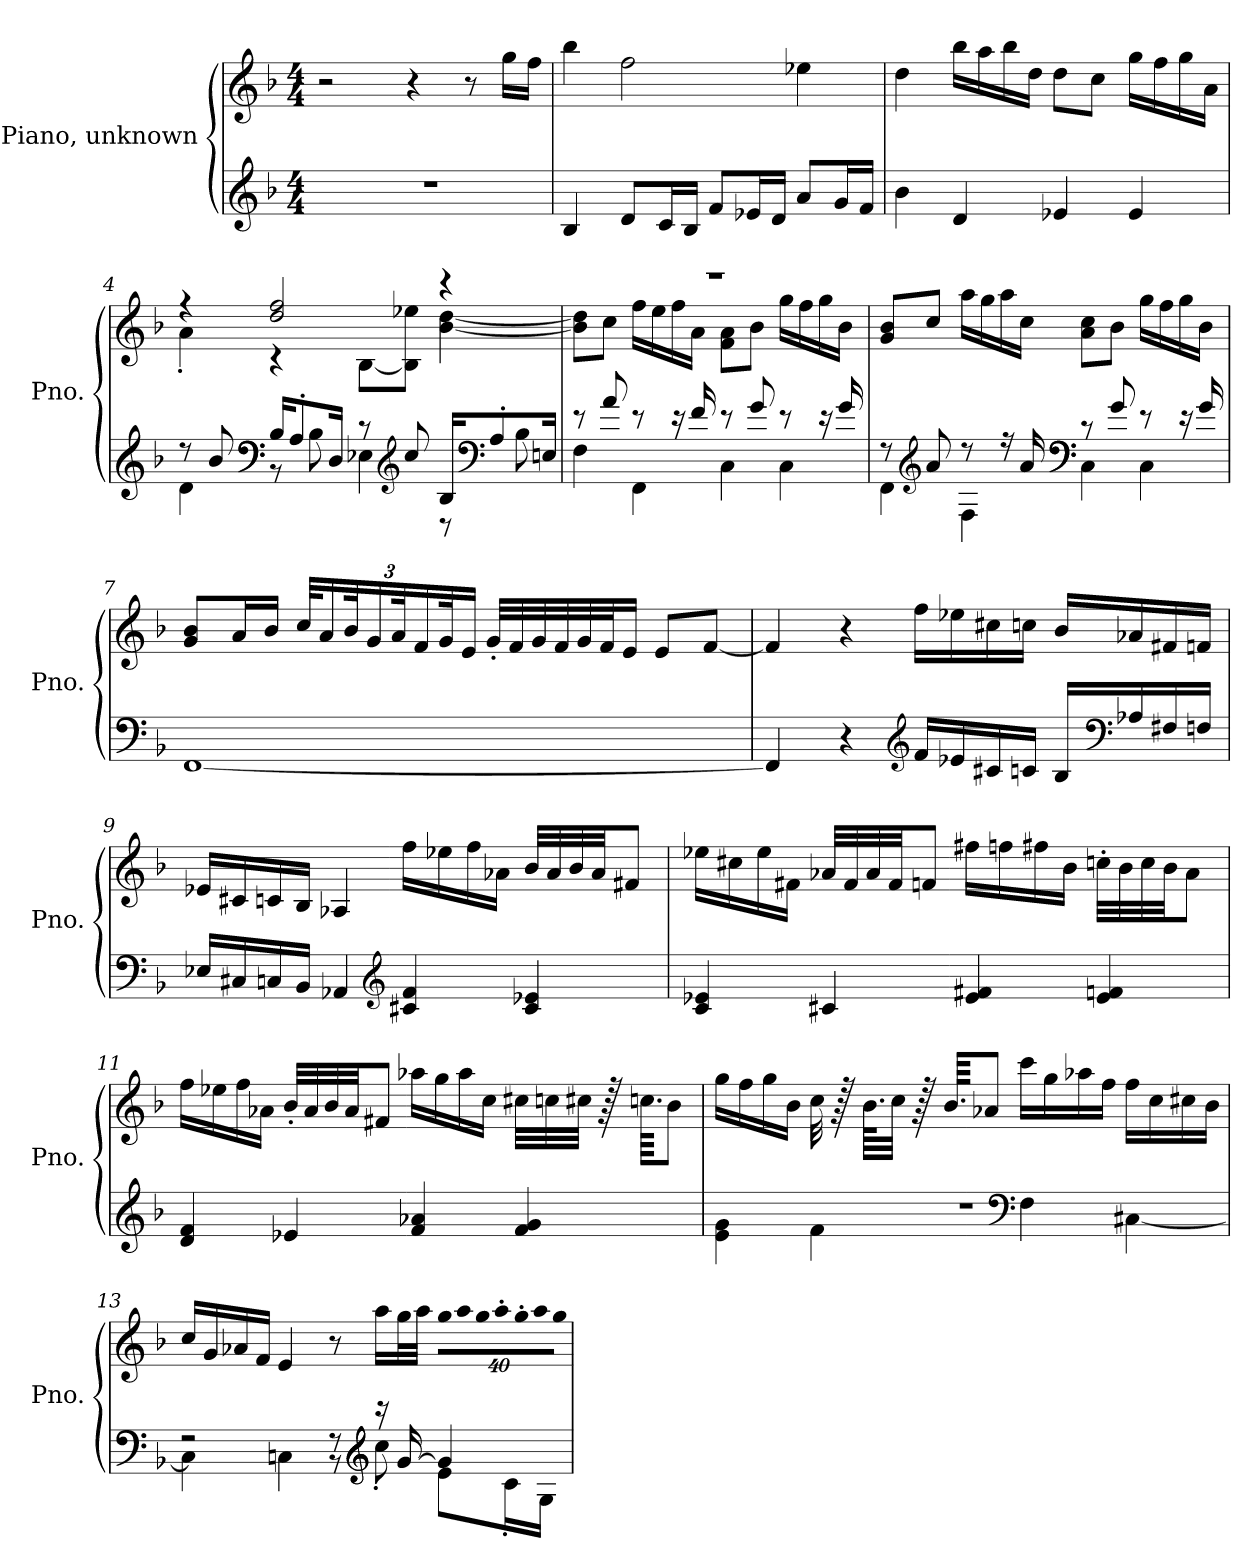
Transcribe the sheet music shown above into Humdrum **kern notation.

**kern	**kern
*part1	*part1
*staff2	*staff1
*I"Piano, unknown	*
*I'Pno.	*
*clefG2	*clefG2
*k[b-]	*k[b-]
*M4/4	*M4/4
*MM105	*MM105
=1	=1
1r	2r
.	4r
.	8r
.	16gg\LL
.	16ff\JJ
=2	=2
4B-/	4bb-\
8d/L	2ff\
16c/L	.
16B-/JJ	.
8f/L	.
16e-X/L	.
16d/JJ	.
8a/L	4ee-X\
16g/L	.
16f/JJ	.
=3	=3
4b-\	4dd\
4d/	16bb-\LL
.	16aa\
.	16bb-\
.	16dd\JJ
4e-X/	8dd\L
.	8cc\J
4e-/	16gg\LL
.	16ff\
.	16gg\
.	16a\JJ
!!LO:LB:g=z
=4	=4
*^	*^
8r	4d\	4r	4a'\
8b-/	.	.	.
*clefF4	*	*	*
16B-/KL	8r	2dd/ 2ff/	4r
8A'/	.	.	.
.	8B-\	.	.
16D/Jk	.	.	.
8r	4E-X\	.	[8B-\L
*clefG2	*	*	*
8cc/	.	.	8B-\] 8ee-X\J
16B-/KL	8r	4r	[4b-\ [4dd\
*clefF4	*	*	*
8A'/	.	.	.
.	8B-\	.	.
16En/Jk	.	.	.
=5	=5	=5	=5
8r	4F\	1r	8b-\] 8dd\]L
8a/	.	.	8cc\J
8r	4FF\	.	16ff\LL
.	.	.	16ee\
16r	.	.	16ff\
16f/	.	.	16a\JJ
8r	4C\	.	8f\ 8a\L
8g/	.	.	8b-\J
8r	4C\	.	16gg\LL
.	.	.	16ff\
16r	.	.	16gg\
16g/	.	.	16b-\JJ
*	*	*v	*v
!!LO:LB:g=z
=6	=6	=6
8r	4FF\	8g/ 8b-/L
*clefG2	*	*
8a/	.	8cc/J
8r	4F\	16aa\LL
.	.	16gg\
16r	.	16aa\
16a/	.	16cc\JJ
*clefF4	*	*
8r	4C\	8a\ 8cc\L
8g/	.	8b-\J
8r	4C\	16gg\LL
.	.	16ff\
16r	.	16gg\
16g/	.	16b-\JJ
*v	*v	*
=7	=7
[1FF	8g/ 8b-/L
.	16a/L
.	16b-/JJ
*	*Xbrackettup
.	48cc/KLL
.	24a/
.	48b-/K
.	24g/
.	48a/K
.	24f/
.	48g/K
.	24e/JJ
.	32g'/LLL
.	32f/
.	32g/
.	32f/
.	32g/
.	32f/J
.	16e/JJ
.	8e/L
.	[8f/J
!!LO:LB:g=z
=8	=8
4FF/]	4f/]
4r	4r
*clefG2	*
16f/LL	16ff\LL
16e-X/	16ee-X\
16c#X/	16cc#X\
16cn/JJ	16ccn\JJ
16B-/LL	16b-/LL
*clefF4	*
16A-X/	16a-X/
16F#X/	16f#X/
16Fn/JJ	16fn/JJ
=9	=9
16E-X/LL	16e-X/LL
16C#X/	16c#X/
16Cn/	16cn/
16BB-/JJ	16B-/JJ
4AA-X/	4A-X/
*clefG2	*
4c#X/ 4f/	16ff\LL
.	16ee-X\
.	16ff\
.	16a-X\JJ
4c#/ 4e-X/	32b-/LLL
.	32a-/
.	32b-/
.	32a-/JJ
.	8f#X/J
!!LO:LB:g=z
=10	=10
4c/ 4e-X/	16ee-X\LL
.	16cc#X\
.	16ee-\
.	16f#X\JJ
4c#X/	32a-X/LLL
.	32f#/
.	32a-/
.	32f#/JJ
.	8fn/J
4e-/ 4f#X/	16ff#X\LL
.	16ffn\
.	16ff#X\
.	16b-\JJ
4e-/ 4fn/	32ccn'\LLL
.	32b-\
.	32cc\
.	32b-\JJ
.	8a-\J
!!LO:LB:g=z
=11	=11
4d/ 4f/	16ff\LL
.	16ee-X\
.	16ff\
.	16a-X\JJ
4e-X/	32b-'/LLL
.	32a-/
.	32b-/
.	32a-/JJ
.	8f#X/J
4f/ 4a-X/	16aa-X\LL
.	16gg\
.	16aa-\
.	16cc\JJ
4f/ 4g/	32cc#X\LLL
.	32ccn\
.	32cc#X\JJJ
.	128r
.	64.ccn\KKKL
.	8b-\J
!!LO:PB:g=z
=12	=12
*^	*
1r	4e\ 4g\	16gg\LL
.	.	16ff\
.	.	16gg\
.	.	16b-\JJ
.	4f\	32cc\
.	.	128r
.	.	64.b-\KLLL
.	.	32cc\JJJ
.	.	128r
.	.	64.b-/KKKL
.	.	8a-X/J
*clefF4	*	*
.	4F\	16ccc\LL
.	.	16gg\
.	.	16aa-X\
.	.	16ff\JJ
.	[4C#X\	16ff\LL
.	.	16cc\
.	.	16cc#X\
.	.	16b-\JJ
=13	=13	=13
2r	4C#\]	16cc/LL
.	.	16g/
.	.	16a-X/
.	.	16f/JJ
.	4Cn\	4e/
8r	8r	8r
*clefG2	*	*
16r	8cc'\	16aa\LL
[16g/	.	32gg\L
.	.	32aa\JJJ
!	!	!LO:N:vis=32
4g/]	8e\L	640%23gg\LLL
!	!	!LO:N:vis=32
.	.	640%23aa\
!	!	!LO:N:vis=32
.	.	640%23gg\
!	!	!LO:N:vis=32
.	.	640%23aa'\
.	16c'\L	.
!	!	!LO:N:vis=32
.	.	640%23gg'\
!	!	!LO:N:vis=32
.	.	640%23aa\
.	16G\JJ	.
!	!	!LO:N:vis=32
.	.	640%23gg\JJJ
640ryy	640ryy	.
*v	*v	*
=	=
*-	*-
